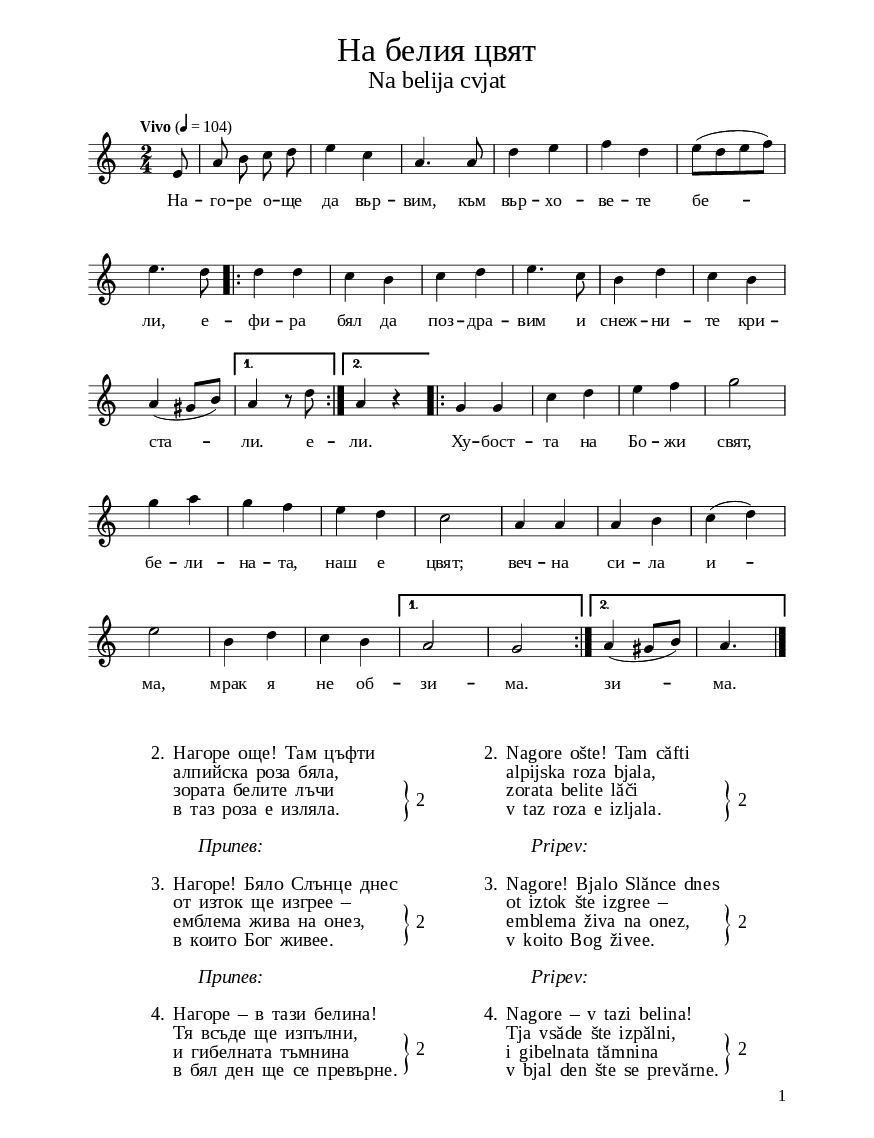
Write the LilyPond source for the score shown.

\version "2.24.2"

% include paper part and global functions
\include "include/globals.ily"

"rightBraces058" = \markup {
  \column {
    % repeat braces
    \translate #'(0 . -4.1 )
    \right-brace #20

    \translate #'(0 . -9.9 )
    \right-brace #20

    \translate #'(0 . -10.5 )
    \right-brace #20

  }
  \column {
    % repeat numbers
    \translate #'(0 . -4.5 )
    2
    \translate #'(0 . -11.8 )
    2

    \translate #'(0 . -12.2 )
    2

  }
}

"rightBraces059" = \markup {
  \column {
    % repeat braces
    \translate #'(0 . -8.3 )
    \right-brace #20


  }
  \column {
    % repeat numbers
    \translate #'(0 . -9.2 )
    2
  }
}

\bookpart {
  \label #'ref058
  \tocItem \markup "На белия цвят – Na belija cvjat"
  \include "include/bookpart-paper.ily"
  \score {
    \include "include/score-layout.ily"

    \new Voice \absolute {
      \clef treble
      \key a \minor
      \time 2/4
      \tempoFunc "Vivo" 4 "104"

      \autoBeamOff
      \partial 8

      e'8 | a'8  b'8 c''8 d''8 | e''4 c''4 | a'4. a'8 | d''4 e''4 | f''4 d''4 | e''8 ([ d''8 e''8 f''8 ]) | \break
      e''4. d''8 \repeat volta 2 {
        | d''4 d''4 |  c''4 b'4 |  c''4 d''4 |  e''4. c''8 |  b'4 d''4 | c''4 b'4 | \break
        a'4 ( gis'8 [b'8]) |
      } \alternative { { a'4 r8 d''8 } {  a'4 r4 } }
      \repeat volta 2 {
        | g'4 g'4 | c''4 d''4 | e''4 f''4 | g''2\break
        | g''4 a''4 |  g''4 f''4 |  e''4 d''4 |  c''2 | a'4 a'4 | a'4 b'4 | c''4 ( d''4 ) | \break
        e''2 | b'4 d''4| c''4 b'4 |
      } \alternative { { a'2 | g'2  }  {   a'4 (gis'8[b'8])  | a'4. \bar "|." \break } }
    }

    \addlyrics {
      На -- го -- ре о -- ще да вър -- вим, към вър -- хо -- ве -- те бе --
      ли, е -- фи -- ра бял да поз -- дра -- вим и снеж -- ни -- те кри --
      ста -- ли. е -- ли. Ху -- бост -- та на Бо -- жи свят,
      бе -- ли -- на -- та, наш е цвят;  веч -- на си -- ла и --
      ма, мрак я не об -- зи -- ма. зи -- ма.
    }

    \header {
      title = \titleFunc "На белия цвят" "Na belija cvjat"
    }

    \midi{}

  } % score


  \markup \fontsize #+1.7 {
    \hspace #6
    \override #'(baseline-skip . 1.8)
    \column {

      \line {   2. Нагоре още! Там цъфти }
      \line {   "   " алпийска роза бяла, }
      \line {   "   " зората белите лъчи }
      \line {   "   " в таз роза е изляла. }
      \line { " " }

      \line { "        " \italic {Припев: } }
      \line { " " }


      \line {  3. Нагоре! Бяло Слънце днес }

      \line {   "   "от изток ще изгрее  – }

      \line {   "   "емблема жива на онез,}

      \line {   "   "в които Бог живее.}
      \line { " " }

      \line { "        " \italic {Припев: } }
      \line { " " }
      \line {   4. Нагоре – в тази белина!}

      \line {   "   "Тя всъде ще изпълни,}

      \line {   "   "и гибелната тъмнина}

      \line {   "   "в бял ден ще се превърне.}


    }    \"rightBraces058"

    \hspace #5
    \override #'(baseline-skip . 1.8)
   \column {

      \line {   2. Nagore ošte! Tam căfti }
      \line {   "   " alpijska roza bjala, }
      \line {   "   " zorata belite lăči }
      \line {   "   " v taz roza e izljala. }
      \line { " " }

      \line { "        " \italic {Pripev: } }
      \line { " " }


      \line {  3. Nagore! Bjalo Slănce dnes }

      \line {   "   "ot iztok šte izgree  – }

      \line {   "   "emblema živa na onez,}

      \line {   "   "v koito Bog živee.}
      \line { " " }

      \line { "        " \italic {Pripev: } }
      \line { " " }
      \line {   4. Nagore – v tazi belina!}

      \line {   "   "Tja vsăde šte izpălni,}

      \line {   "   "i gibelnata tămnina}

      \line {   "   "v bjal den šte se prevărne.}


    }   \"rightBraces058" %column
  } % markup

  \pageBreak


  \markup \fontsize #+1.7 {
    \hspace #6
    \override #'(baseline-skip . 1.8)
    \column {




      \line { "        " \italic {Припев: } }
      \line { " " }


      \line {   5. Земята ще разхубавим,}

      \line {   "   "на Рай ще я направим;}

      \line {   "   "Небето ще развеселим}

      \line {   "   "и Бога ще прославим.}
      \line { " " }
      \line { "        " \italic {Припев: } }
    }      \"rightBraces059"

    \hspace #5
    \override #'(baseline-skip . 1.8)
    \column {




      \line { "        " \italic {Pripev: } }
      \line { " " }


      \line {   5. Zemjata šte razhubavim,}

      \line {   "   "na Raj šte ja napravim;}

      \line {   "   "Nebeto šte razveselim}

      \line {   "   "i Boga šte proslavim.}
      \line { " " }
      \line { "        " \italic {Pripev: } }
    }    \"rightBraces059"
  } % markup

  % include foreign translation(s) of the song
  \markup \empty-two
  

} % bookpart
